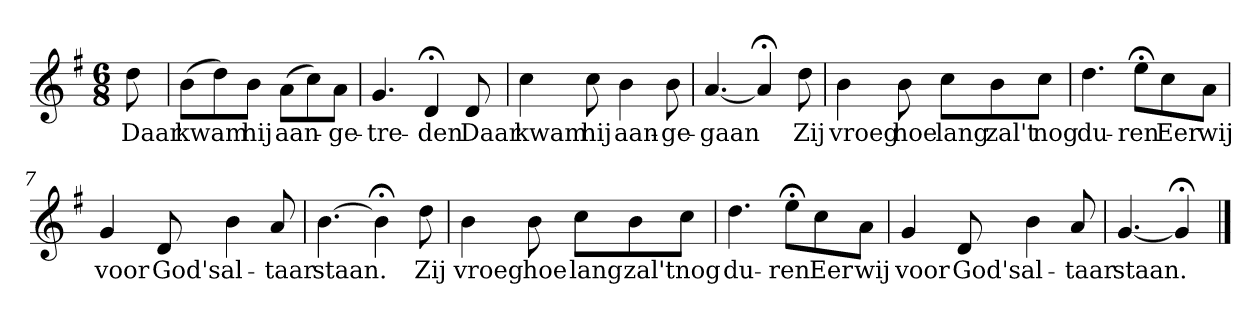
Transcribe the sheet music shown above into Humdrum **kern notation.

**kern	**text
*part1	*part1
*staff1	*staff1
*k[f#]	*
*G:	*
*M6/8	*
*MM120	*
=	=
8dd	Daar
=1	=1
(8bL	kwam
8dd)	.
8bJ	hij
(8aL	aan-
8cc)	.
8aJ	-ge-
=2	=2
4.g	-tre-
4d;<	-den
8d	Daar
=3	=3
4cc	kwam
8cc	hij
4b	aan-
8b	-ge-
=4	=4
[4.a	-gaan
4a;<]	.
8dd	Zij
=5	=5
4b	vroeg
8b	hoe
8ccL	lang
8b	zal't
8ccJ	nog
=6	=6
4.dd	du-
8ee;<L	-ren
8cc	Eer
8aJ	wij
=7	=7
4g	voor
8d	God's
4b	al-
8a	-taar
=8	=8
[4.b	staan.
4b;<]	.
8dd	Zij
=9	=9
4b	vroeg
8b	hoe
8ccL	lang
8b	zal't
8ccJ	nog
=10	=10
4.dd	du-
8ee;<L	-ren
8cc	Eer
8aJ	wij
=11	=11
4g	voor
8d	God's
4b	al-
8a	-taar
=12	=12
[4.g	staan.
4g;<]	.
==	==
*-	*-
